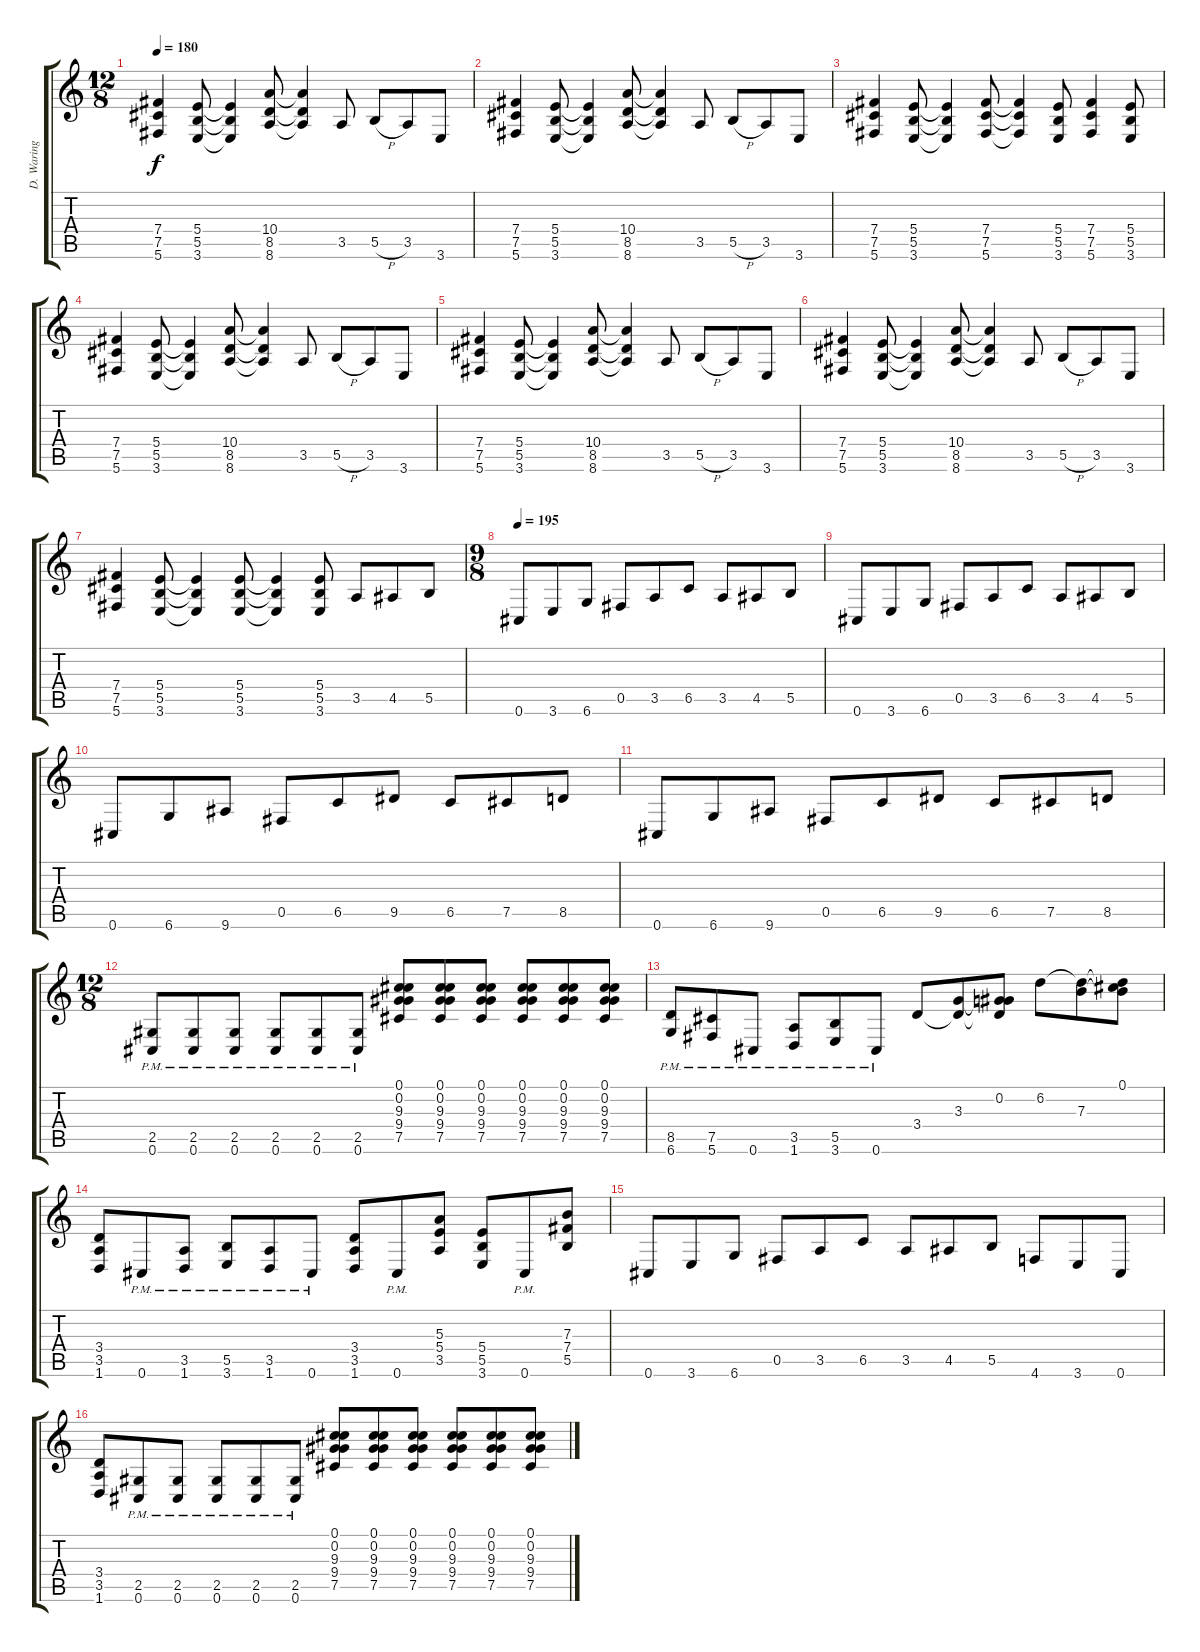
\track ("D. Waring Gtr." "D. Waring ") {instrument distortionguitar}
\staff {score tabs}
\tuning (Db4 Ab3 E3 B2 Gb2 Db2) {hide}
\ts (12 8)
\tempo 180
\clef g2
\ks c
(7.4 7.5 5.6).4{dy f} (5.4 5.5 3.6).8 (5.4{t} 5.5{t} 3.6{t}).4 (10.4 8.5 8.6).8 (10.4{t} 8.5{t} 8.6{t}).4 3.5.8 5.5{h}.8 3.5.8 3.6.8 |
(7.4 7.5 5.6).4 (5.4 5.5 3.6).8 (5.4{t} 5.5{t} 3.6{t}).4 (10.4 8.5 8.6).8 (10.4{t} 8.5{t} 8.6{t}).4 3.5.8 5.5{h}.8 3.5.8 3.6.8 |
(7.4 7.5 5.6).4 (5.4 5.5 3.6).8 (5.4{t} 5.5{t} 3.6{t}).4 (7.4 7.5 5.6).8 (7.4{t} 7.5{t} 5.6{t}).4 (5.4 5.5 3.6).8 (7.4 7.5 5.6).4 (5.4 5.5 3.6).8 |
(7.4 7.5 5.6).4 (5.4 5.5 3.6).8 (5.4{t} 5.5{t} 3.6{t}).4 (10.4 8.5 8.6).8 (10.4{t} 8.5{t} 8.6{t}).4 3.5.8 5.5{h}.8 3.5.8 3.6.8 |
(7.4 7.5 5.6).4 (5.4 5.5 3.6).8 (5.4{t} 5.5{t} 3.6{t}).4 (10.4 8.5 8.6).8 (10.4{t} 8.5{t} 8.6{t}).4 3.5.8 5.5{h}.8 3.5.8 3.6.8 |
(7.4 7.5 5.6).4 (5.4 5.5 3.6).8 (5.4{t} 5.5{t} 3.6{t}).4 (10.4 8.5 8.6).8 (10.4{t} 8.5{t} 8.6{t}).4 3.5.8 5.5{h}.8 3.5.8 3.6.8 |
(7.4 7.5 5.6).4 (5.4 5.5 3.6).8 (5.4{t} 5.5{t} 3.6{t}).4 (5.4 5.5 3.6).8 (5.4{t} 5.5{t} 3.6{t}).4 (5.4 5.5 3.6).8 3.5.8 4.5.8 5.5.8 |
\ts (9 8)
\tempo 195
0.6.8 3.6.8 6.6.8 0.5.8 3.5.8 6.5.8 3.5.8 4.5.8 5.5.8 |
0.6.8 3.6.8 6.6.8 0.5.8 3.5.8 6.5.8 3.5.8 4.5.8 5.5.8 |
0.6.8 6.6.8 9.6.8 0.5.8 6.5.8 9.5.8 6.5.8 7.5.8 8.5.8 |
0.6.8 6.6.8 9.6.8 0.5.8 6.5.8 9.5.8 6.5.8 7.5.8 8.5.8 |
\ts (12 8)
(2.5{pm} 0.6{pm}).8 (2.5{pm} 0.6{pm}).8 (2.5{pm} 0.6{pm}).8 (2.5{pm} 0.6{pm}).8 (2.5{pm} 0.6{pm}).8 (2.5{pm} 0.6{pm}).8 (0.1 0.2 9.3 9.4 7.5).8 (0.1 0.2 9.3 9.4 7.5).8 (0.1 0.2 9.3 9.4 7.5).8 (0.1 0.2 9.3 9.4 7.5).8 (0.1 0.2 9.3 9.4 7.5).8 (0.1 0.2 9.3 9.4 7.5).8 |
(8.5{pm} 6.6{pm}).8 (7.5{pm} 5.6{pm}).8 0.6{pm}.8 (3.5{pm} 1.6{pm}).8 (5.5{pm} 3.6{pm}).8 0.6{pm}.8 3.4.8 (3.3 3.4{t}).8 (0.2 3.3{t} 3.4{t}).8 6.2.8 (6.2{t} 7.3).8 (0.1 6.2{t} 7.3{t}).8 |
(3.4 3.5 1.6).8 0.6{pm}.8 (3.5{pm} 1.6{pm}).8 (5.5{pm} 3.6{pm}).8 (3.5{pm} 1.6{pm}).8 0.6{pm}.8 (3.4 3.5 1.6).8 0.6{pm}.8 (5.3 5.4 3.5).8 (5.4 5.5 3.6).8 0.6{pm}.8 (7.3 7.4 5.5).8 |
0.6.8 3.6.8 6.6.8 0.5.8 3.5.8 6.5.8 3.5.8 4.5.8 5.5.8 4.6.8 3.6.8 0.6.8 |
(3.4 3.5 1.6).8 (2.5{pm} 0.6{pm}).8 (2.5{pm} 0.6{pm}).8 (2.5{pm} 0.6{pm}).8 (2.5{pm} 0.6{pm}).8 (2.5{pm} 0.6{pm}).8 (0.1 0.2 9.3 9.4 7.5).8 (0.1 0.2 9.3 9.4 7.5).8 (0.1 0.2 9.3 9.4 7.5).8 (0.1 0.2 9.3 9.4 7.5).8 (0.1 0.2 9.3 9.4 7.5).8 (0.1 0.2 9.3 9.4 7.5).8
